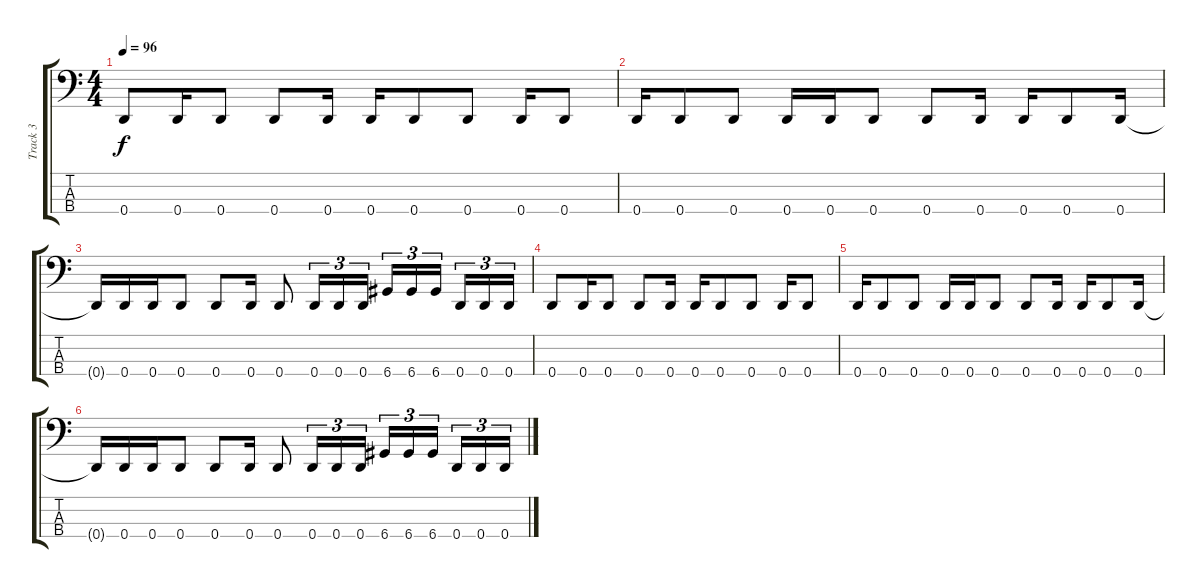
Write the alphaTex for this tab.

\track ("Track 3" "Track 3") {instrument electricbassfinger}
\staff {score tabs}
\tuning (F2 C2 G1 D1) {hide}
\ts (4 4)
\tempo 96
\clef f4
\ks c
0.4.8{dy f} 0.4.16 0.4.8 0.4.8 0.4.16 0.4.16 0.4.8 0.4.8 0.4.16 0.4.8 |
0.4.16 0.4.8 0.4.8 0.4.16 0.4.16 0.4.8 0.4.8 0.4.16 0.4.16 0.4.8 0.4.16 |
0.4{t}.16 0.4.16 0.4.16 0.4.8 0.4.8 0.4.16 0.4.8 0.4.16{tu (3 2)} 0.4.16{tu (3 2)} 0.4.16{tu (3 2)} 6.4.16{tu (3 2)} 6.4.16{tu (3 2)} 6.4.16{tu (3 2) beam splitsecondary} 0.4.16{tu (3 2)} 0.4.16{tu (3 2)} 0.4.16{tu (3 2)} |
0.4.8 0.4.16 0.4.8 0.4.8 0.4.16 0.4.16 0.4.8 0.4.8 0.4.16 0.4.8 |
0.4.16 0.4.8 0.4.8 0.4.16 0.4.16 0.4.8 0.4.8 0.4.16 0.4.16 0.4.8 0.4.16 |
0.4{t}.16 0.4.16 0.4.16 0.4.8 0.4.8 0.4.16 0.4.8 0.4.16{tu (3 2)} 0.4.16{tu (3 2)} 0.4.16{tu (3 2)} 6.4.16{tu (3 2)} 6.4.16{tu (3 2)} 6.4.16{tu (3 2) beam splitsecondary} 0.4.16{tu (3 2)} 0.4.16{tu (3 2)} 0.4.16{tu (3 2)}
